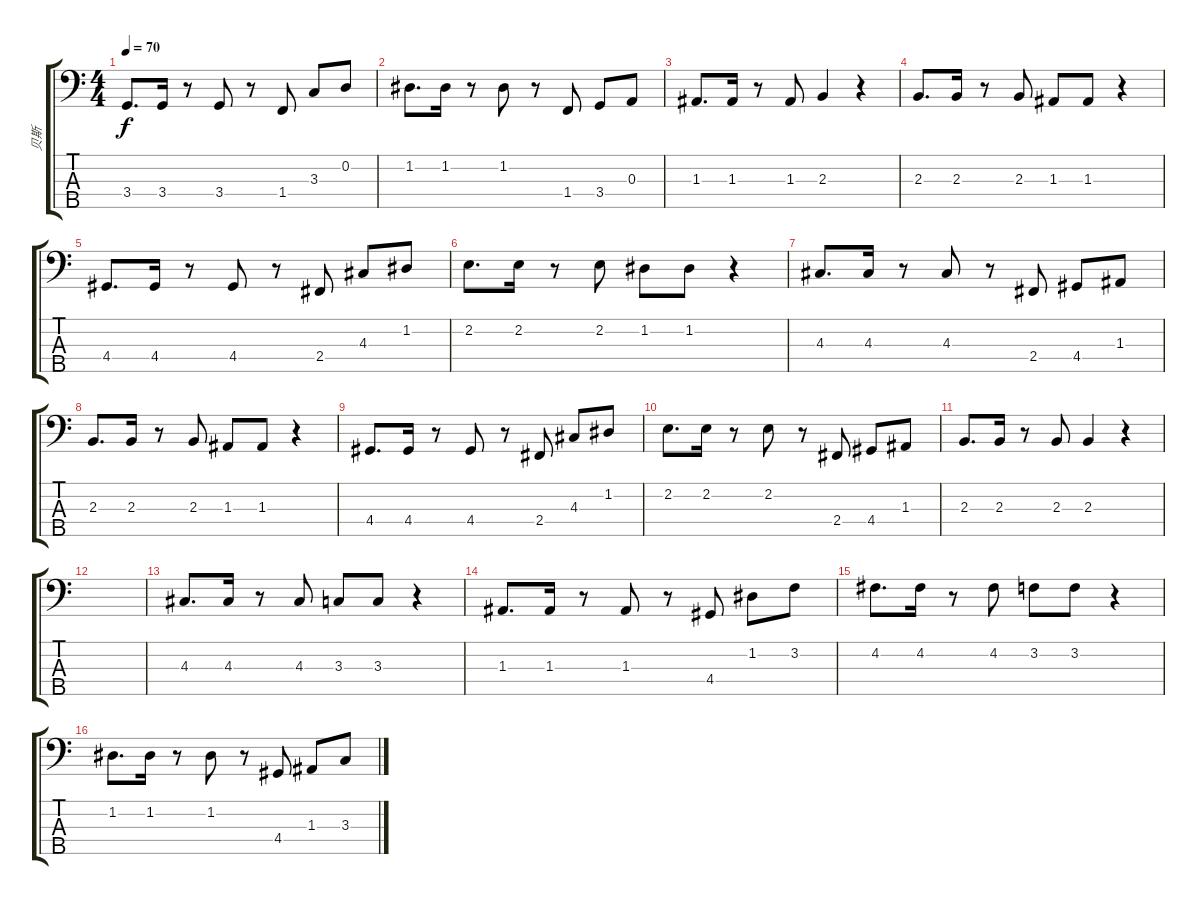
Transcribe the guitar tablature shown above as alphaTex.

\track ("贝斯" "贝斯") {instrument electricbassfinger}
\staff {score tabs}
\tuning (G2 D2 A1 E1 B0) {hide}
\ts (4 4)
\tempo 70
\clef f4
\ks c
3.4.8{d dy f} 3.4.16 r.8 3.4.8 r.8 1.4.8 3.3.8 0.2.8{txt ""} |
1.2.8{d} 1.2.16 r.8 1.2.8 r.8 1.4.8 3.4.8 0.3.8 |
1.3.8{d} 1.3.16 r.8 1.3.8 2.3.4 r.4 |
2.3.8{d} 2.3.16 r.8 2.3.8 1.3.8 1.3.8 r.4 |
4.4.8{d} 4.4.16 r.8 4.4.8 r.8 2.4.8 4.3.8 1.2.8 |
2.2.8{d} 2.2.16 r.8 2.2.8 1.2.8 1.2.8 r.4 |
4.3.8{d} 4.3.16 r.8 4.3.8 r.8 2.4.8 4.4.8 1.3.8 |
2.3.8{d} 2.3.16 r.8 2.3.8 1.3.8 1.3.8 r.4 |
4.4.8{d} 4.4.16 r.8 4.4.8 r.8 2.4.8 4.3.8 1.2.8 |
2.2.8{d} 2.2.16 r.8 2.2.8 r.8 2.4.8 4.4.8 1.3.8 |
2.3.8{d} 2.3.16 r.8 2.3.8 2.3.4 r.4 |
|
4.3.8{d} 4.3.16 r.8 4.3.8 3.3.8 3.3.8 r.4 |
1.3.8{d} 1.3.16 r.8 1.3.8 r.8 4.4.8 1.2.8 3.2.8 |
4.2.8{d} 4.2.16 r.8 4.2.8 3.2.8 3.2.8 r.4{txt ""} |
1.2.8{d} 1.2.16 r.8 1.2.8 r.8 4.4.8 1.3.8 3.3.8
